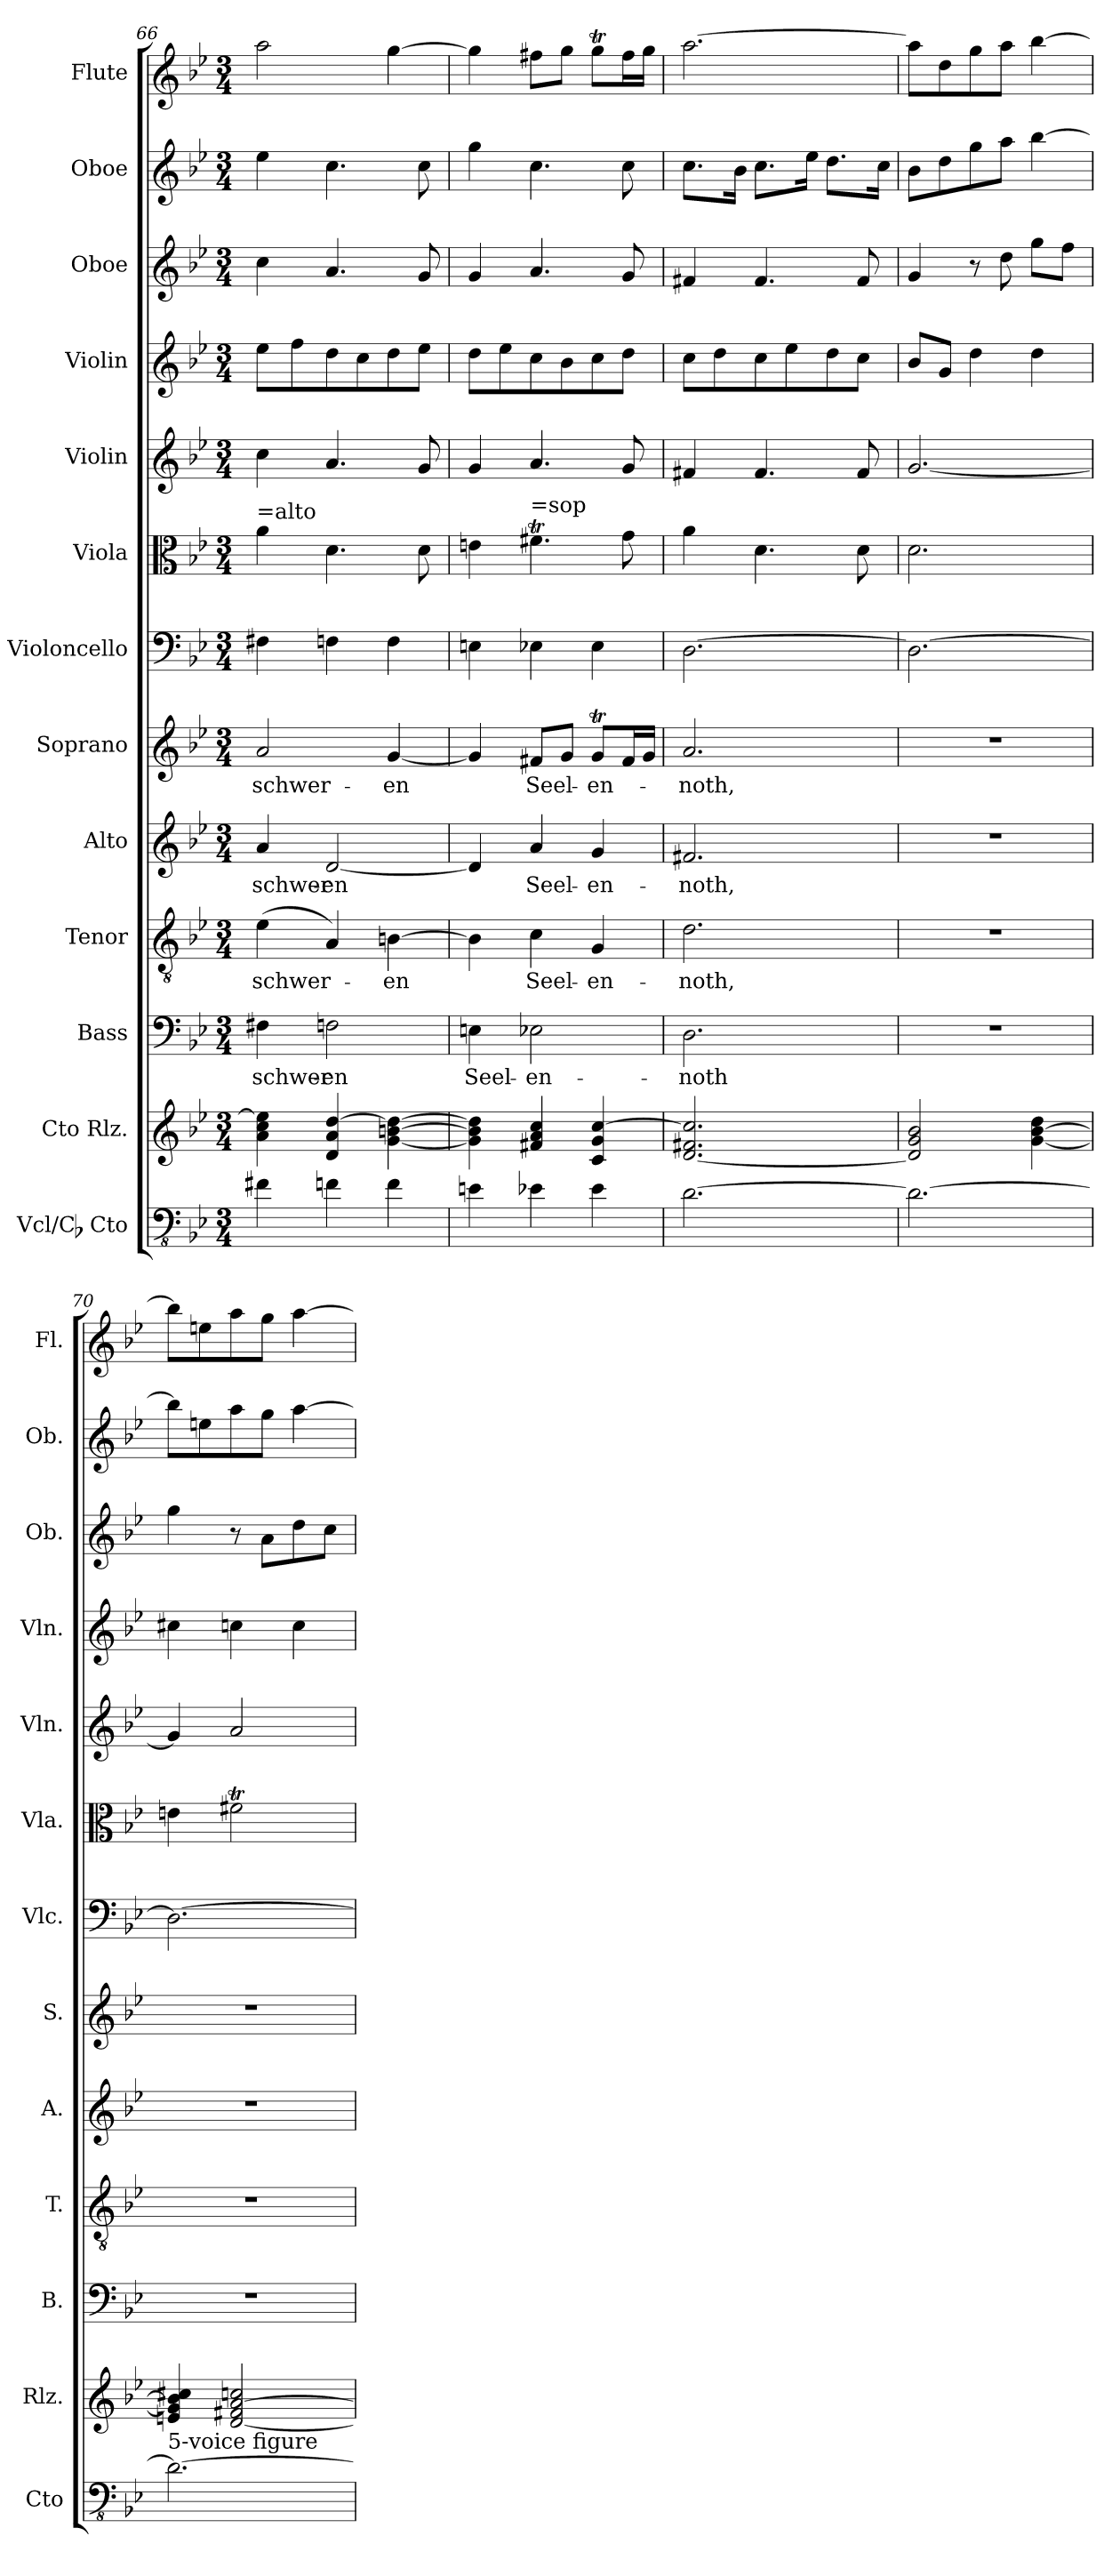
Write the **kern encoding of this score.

**kern	**kern	**kern	**text	**kern	**text	**kern	**text	**kern	**text	**kern	**kern	**kern	**kern	**kern	**kern	**kern
*part13	*part12	*part11	*part11	*part10	*part10	*part9	*part9	*part8	*part8	*part7	*part6	*part5	*part4	*part3	*part2	*part1
*staff13	*staff12	*staff11	*staff11	*staff10	*staff10	*staff9	*staff9	*staff8	*staff8	*staff7	*staff6	*staff5	*staff4	*staff3	*staff2	*staff1
*I"Vcl/Cb Cto	*I"Cto Rlz.	*I"Bass	*	*I"Tenor	*	*I"Alto	*	*I"Soprano	*	*I"Violoncello	*I"Viola	*I"Violin	*I"Violin	*I"Oboe	*I"Oboe	*I"Flute
*I'Cto	*I'Rlz.	*I'B.	*	*I'T.	*	*I'A.	*	*I'S.	*	*I'Vlc.	*I'Vla.	*I'Vln.	*I'Vln.	*I'Ob.	*I'Ob.	*I'Fl.
*clefFv4	*clefG2	*clefF4	*	*clefGv2	*	*clefG2	*	*clefG2	*	*clefF4	*clefC3	*clefG2	*clefG2	*clefG2	*clefG2	*clefG2
*ITrd7c12	*	*	*	*	*	*	*	*	*	*	*	*	*	*	*	*
*k[b-e-]	*k[b-e-]	*k[b-e-]	*	*k[b-e-]	*	*k[b-e-]	*	*k[b-e-]	*	*k[b-e-]	*k[b-e-]	*k[b-e-]	*k[b-e-]	*k[b-e-]	*k[b-e-]	*k[b-e-]
*M3/4	*M3/4	*M3/4	*	*M3/4	*	*M3/4	*	*M3/4	*	*M3/4	*M3/4	*M3/4	*M3/4	*M3/4	*M3/4	*M3/4
=66	=66	=66	=66	=66	=66	=66	=66	=66	=66	=66	=66	=66	=66	=66	=66	=66
!	!	!	!	!	!	!	!	!	!	!	!LO:TX:a:t==alto	!	!	!	!	!
4FF#X\	4a\ 4cc\ 4ee-\]	4F#X\	schwer-	(4e-\	schwer-	4a/	schwer-	2a/	schwer-	4F#X\	4a\	4cc\	8ee-\L	4cc\	4ee-\	2aa\
.	.	.	.	.	.	.	.	.	.	.	.	.	8ff\	.	.	.
4FFn\	4d/ 4a/ [4dd/	2Fn\	-en	4A/)	.	[2d/	-en	.	.	4Fn\	4.d\	4.a/	8dd\	4.a/	4.cc\	.
.	.	.	.	.	.	.	.	.	.	.	.	.	8cc\	.	.	.
4FF\	[4g\ [4bn\ 4dd\_	.	.	[4Bn\	-en	.	.	[4g/	-en	4F\	.	.	8dd\	.	.	[4gg\
.	.	.	.	.	.	.	.	.	.	.	8d\	8g/	8ee-\J	8g/	8cc\	.
=67	=67	=67	=67	=67	=67	=67	=67	=67	=67	=67	=67	=67	=67	=67	=67	=67
4EEn\	4g\] 4b\] 4dd\]	4En\	Seel-	4B\]	.	4d/]	.	4g/]	.	4En\	4en\	4g/	8dd\L	4g/	4gg\	4gg\]
.	.	.	.	.	.	.	.	.	.	.	.	.	8ee-\	.	.	.
!	!	!	!	!	!	!	!	!	!	!	!LO:TX:a:t==sop	!	!	!	!	!
4EE-X\	4f#X/ 4a/ 4cc/	2E-X\	-en-	4c\	Seel-	4a/	Seel-	8f#X/L	Seel-	4E-X\	4.f#Xt\	4.a/	8cc\	4.a/	4.cc\	8ff#X\L
.	.	.	.	.	.	.	.	8g/J	.	.	.	.	8b-\	.	.	8gg\J
4EE-\	4c/ 4g/ [4cc/	.	.	4G/	-en-	4g/	-en-	8gT/L	-en-	4E-\	.	.	8cc\	.	.	8ggT\L
.	.	.	.	.	.	.	.	16f#/L	.	.	8g\	8g/	8dd\J	8g/	8cc\	16ff#\L
.	.	.	.	.	.	.	.	16g/JJ	.	.	.	.	.	.	.	16gg\JJ
!!LO:PB:g=z
=68	=68	=68	=68	=68	=68	=68	=68	=68	=68	=68	=68	=68	=68	=68	=68	=68
[2.DD\	[2.d/ 2.f#X/ 2.cc/]	2.D\	-noth	2.d\	-noth,	2.f#X/	-noth,	2.a/	-noth,	[2.D\	4a\	4f#X/	8cc\L	4f#X/	8.cc\L	[2.aa\
.	.	.	.	.	.	.	.	.	.	.	.	.	8dd\	.	.	.
.	.	.	.	.	.	.	.	.	.	.	.	.	.	.	16b-\Jk	.
.	.	.	.	.	.	.	.	.	.	.	4.d\	4.f#/	8cc\	4.f#/	8.cc\L	.
.	.	.	.	.	.	.	.	.	.	.	.	.	8ee-\	.	.	.
.	.	.	.	.	.	.	.	.	.	.	.	.	.	.	16ee-\Jk	.
.	.	.	.	.	.	.	.	.	.	.	.	.	8dd\	.	8.dd\L	.
.	.	.	.	.	.	.	.	.	.	.	8d\	8f#/	8cc\J	8f#/	.	.
.	.	.	.	.	.	.	.	.	.	.	.	.	.	.	16cc\Jk	.
=69	=69	=69	=69	=69	=69	=69	=69	=69	=69	=69	=69	=69	=69	=69	=69	=69
2.DD\_	2d/] 2g/ 2b-/	2.r	.	2.r	.	2.r	.	2.r	.	2.D\_	2.d\	[2.g/	8b-/L	4g/	8b-\L	8aa\L]
.	.	.	.	.	.	.	.	.	.	.	.	.	8g/J	.	8dd\	8dd\
.	.	.	.	.	.	.	.	.	.	.	.	.	4dd\	8r	8gg\	8gg\
.	.	.	.	.	.	.	.	.	.	.	.	.	.	8dd\	8aa\J	8aa\J
.	[4g\ [4b-\ 4dd\	.	.	.	.	.	.	.	.	.	.	.	4dd\	8gg\L	[4bb-\	[4bb-\
.	.	.	.	.	.	.	.	.	.	.	.	.	.	8ff\J	.	.
=70	=70	=70	=70	=70	=70	=70	=70	=70	=70	=70	=70	=70	=70	=70	=70	=70
!LO:TX:a:t=5-voice figure	!	!	!	!	!	!	!	!	!	!	!	!	!	!	!	!
2.DD\_	4en/ 4g/] 4b-/] 4cc#X/	2.r	.	2.r	.	2.r	.	2.r	.	2.D\_	4en\	4g/]	4cc#X\	4gg\	8bb-\L]	8bb-\L]
.	.	.	.	.	.	.	.	.	.	.	.	.	.	.	8een\	8een\
.	[2d/ 2f#X/ [2a/ 2ccn/	.	.	.	.	.	.	.	.	.	2f#Xt\	2a/	4ccn\	8r	8aa\	8aa\
.	.	.	.	.	.	.	.	.	.	.	.	.	.	8a\L	8gg\J	8gg\J
.	.	.	.	.	.	.	.	.	.	.	.	.	4cc\	8dd\	[4aa\	[4aa\
.	.	.	.	.	.	.	.	.	.	.	.	.	.	8cc\J	.	.
=	=	=	=	=	=	=	=	=	=	=	=	=	=	=	=	=
*-	*-	*-	*-	*-	*-	*-	*-	*-	*-	*-	*-	*-	*-	*-	*-	*-
